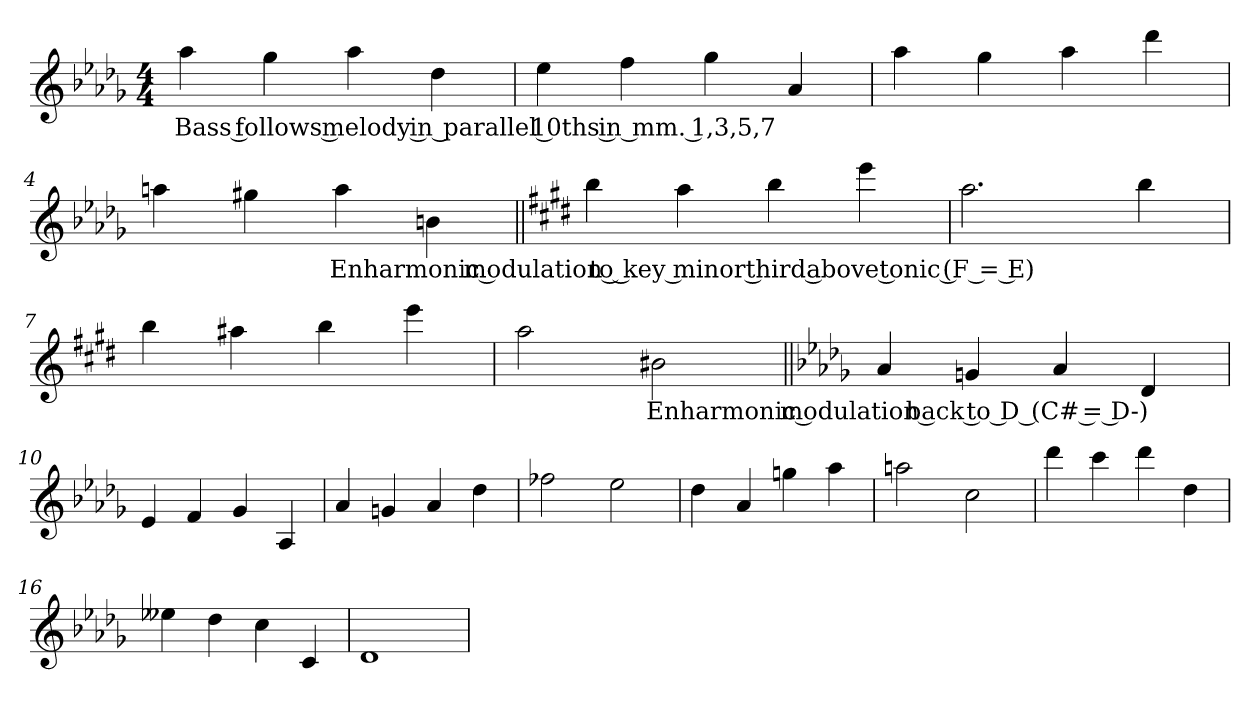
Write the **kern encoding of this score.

**kern	**text
*part1	*part1
*staff1	*staff1
*clefG2	*
*k[b-e-a-d-g-]	*
*D-:	*
*M4/4	*
*MM80	*
=1	=1
4aa-	Bass follows melody in parallel 10ths in mm. 1,3,5,7
4gg-	.
4aa-	.
4dd-	.
=2	=2
4ee-	.
4ff	.
4gg-	.
4a-	.
=3	=3
4aa-	.
4gg-	.
4aa-	.
4ddd-	.
=4	=4
4aan	.
4gg#X	.
4aa	Enharmonic modulation to key minor third above tonic (F = E)
4bn	.
=5||	=5||
*k[f#c#g#d#]	*
*E:	*
4bb	.
4aa	.
4bb	.
4eee	.
=6	=6
2.aa	.
4bb	.
=7	=7
4bb	.
4aa#X	.
4bb	.
4eee	.
=8	=8
2aa	.
2b#X	Enharmonic modulation back to D (C# = D-)
=9||	=9||
*k[b-e-a-d-g-]	*
*D-:	*
4a-	.
4gn	.
4a-	.
4d-	.
=10	=10
4e-	.
4f	.
4g-	.
4A-	.
=11	=11
4a-	.
4gn	.
4a-	.
4dd-	.
=12	=12
2ff-X	.
2ee-	.
=13	=13
4dd-	.
4a-	.
4ggn	.
4aa-	.
=14	=14
2aan	.
2cc	.
=15	=15
4ddd-	.
4ccc	.
4ddd-	.
4dd-	.
=16	=16
4ee--X	.
4dd-	.
4cc	.
4c	.
=17	=17
1d-	.
=	=
*-	*-
